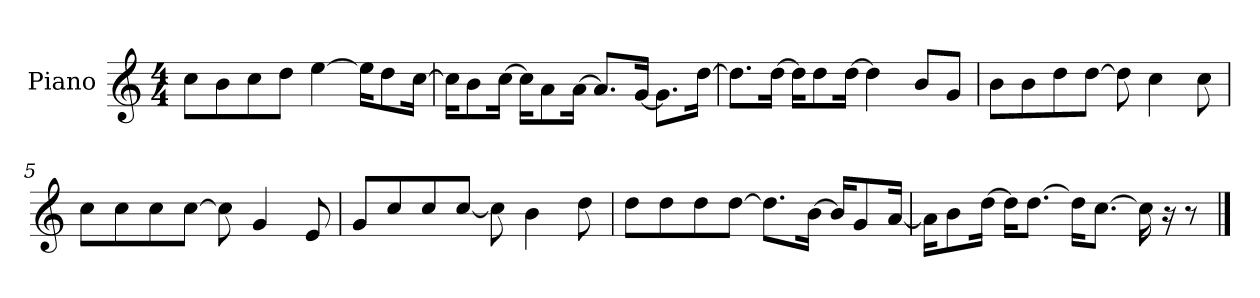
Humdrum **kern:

**kern
*part1
*staff1
*I"Piano
*I'P-no
*clefG2
*k[]
*M4/4
*MM90
=1
8cc\L
8b\
8cc\
8dd\J
[4ee\
16ee\KL]
8dd\
[16cc\Jk
=2
16cc\KL]
8b\
[16cc\Jk
16cc\KL]
8a\
[16a\Jk
8.a/L]
[16g/Jk
8.g\L]
[16dd\Jk
=3
8.dd\L]
[16dd\Jk
16dd\KL]
8dd\
[16dd\Jk
4dd\]
8b/L
8g/J
=4
8b\L
8b\
8dd\
[8dd\J
8dd\]
4cc\
8cc\
!!LO:LB:g=z
=5
8cc\L
8cc\
8cc\
[8cc\J
8cc\]
4g/
8e/
=6
8g/L
8cc/
8cc/
[8cc/J
8cc\]
4b\
8dd\
=7
8dd\L
8dd\
8dd\
[8dd\J
8.dd\L]
[16b\Jk
16b/KL]
8g/
[16a/Jk
=8
16a\KL]
8b\
[16dd\Jk
16dd\KL]
[8.dd\J
16dd\KL]
[8.cc\J
16cc\]
16r
8r
==
*-
